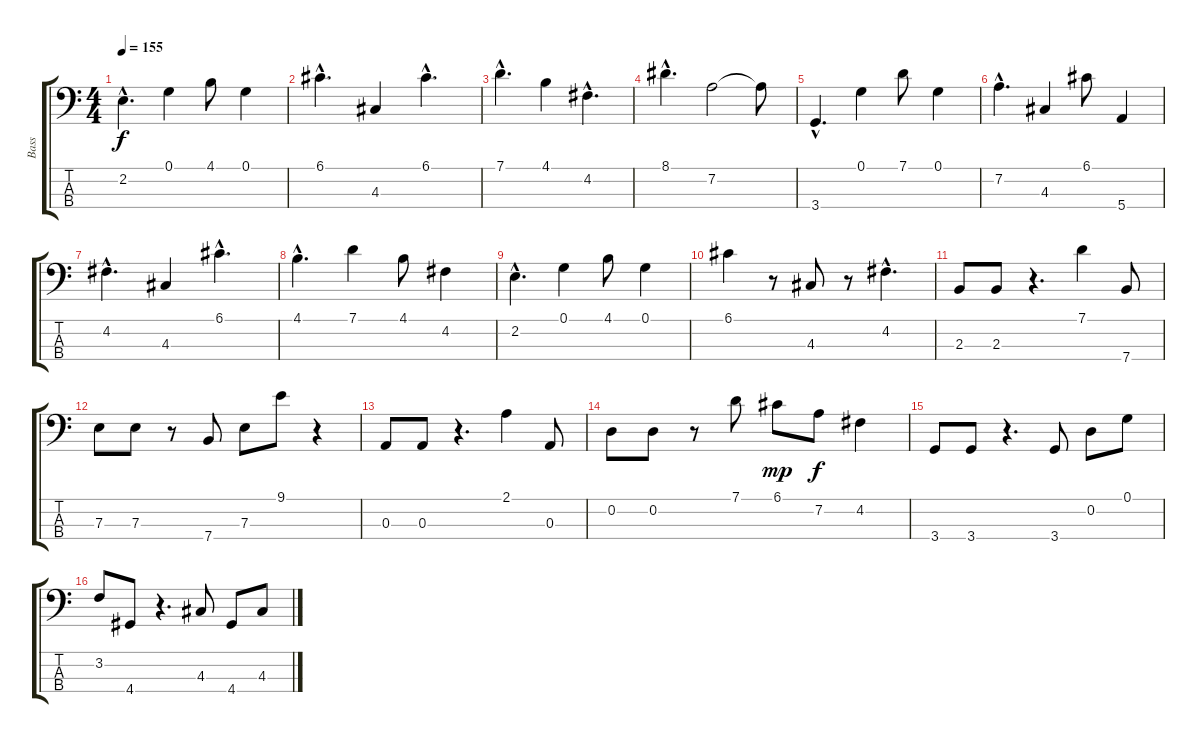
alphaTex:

\track ("Bass" "Bass") {instrument fretlessbass}
\staff {score tabs}
\tuning (G2 D2 A1 E1) {hide}
\ts (4 4)
\tempo 155
\clef f4
\ks c
2.2{hac}.4{d dy f} 0.1.4 4.1.8 0.1.4 |
6.1{hac}.4{d} 4.3.4 6.1{hac}.4{d} |
7.1{hac}.4{d} 4.1.4 4.2{hac}.4{d} |
8.1{hac}.4{d} 7.2.2 7.2{t}.8 |
3.4{hac}.4{d} 0.1.4 7.1.8 0.1.4 |
7.2{hac}.4{d} 4.3.4 6.1.8 5.4.4 |
4.2{hac}.4{d} 4.3.4 6.1{hac}.4{d} |
4.1{hac}.4{d} 7.1.4 4.1.8 4.2.4 |
2.2{hac}.4{d} 0.1.4 4.1.8 0.1.4 |
6.1.4 r.8 4.3.8 r.8 4.2{hac}.4{d} |
2.3.8 2.3.8 r.4{d} 7.1.4 7.4.8 |
7.3.8 7.3.8 r.8 7.4.8 7.3.8 9.1.8 r.4 |
0.3.8 0.3.8 r.4{d} 2.1.4 0.3.8 |
0.2.8 0.2.8 r.8 7.1.8 6.1.8{dy mp} 7.2.8{dy f} 4.2.4 |
3.4.8 3.4.8 r.4{d} 3.4.8 0.2.8 0.1.8 |
3.2.8 4.4.8 r.4{d} 4.3.8 4.4.8 4.3.8
